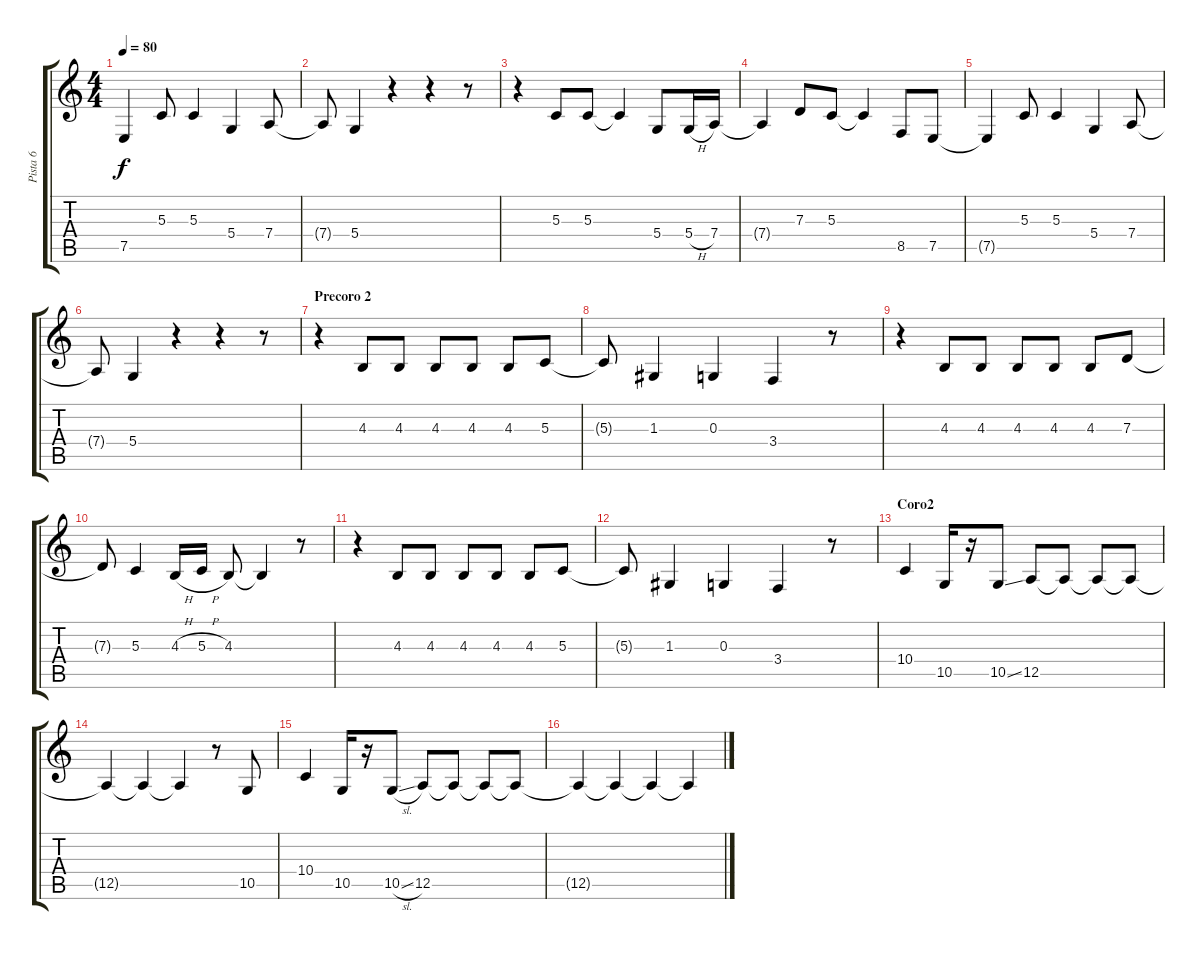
\track ("Pista 6" "Pista 6") {instrument pad1newage}
\staff {score tabs}
\tuning (E4 B3 G3 D3 A2 E2) {hide}
\ts (4 4)
\tempo 80
\clef g2
\ks c
7.5{t}.4{dy f} 5.3.8 5.3.4 5.4.4 7.4.8 |
7.4{t}.8 5.4.4 r.4 r.4 r.8 |
r.4 5.3.8 5.3.8 5.3{t}.4 5.4.8 5.4{h}.16 7.4.16 |
7.4{t}.4 7.3.8 5.3.8 5.3{t}.4 8.5.8 7.5.8 |
7.5{t}.4 5.3.8 5.3.4 5.4.4 7.4.8 |
7.4{t}.8 5.4.4 r.4 r.4 r.8 |
\section ("" "Precoro 2")
r.4 4.3.8 4.3.8 4.3.8 4.3.8 4.3.8 5.3.8 |
5.3{t}.8 1.3.4 0.3.4 3.4.4 r.8 |
r.4 4.3.8 4.3.8 4.3.8 4.3.8 4.3.8 7.3.8 |
7.3{t}.8 5.3.4 4.3{h}.16 5.3{h}.16 4.3.8 4.3{t}.4 r.8 |
r.4 4.3.8 4.3.8 4.3.8 4.3.8 4.3.8 5.3.8 |
5.3{t}.8 1.3.4 0.3.4 3.4.4 r.8 |
\section ("" "Coro2")
10.4.4 10.5.16 r.16 10.5{ss}.8 12.5.8 12.5{t}.8 12.5{t}.8 12.5{t}.8 |
12.5{t}.4 12.5{t}.4 12.5{t}.4 r.8 10.5.8 |
10.4.4 10.5.16 r.16 10.5{sl}.8 12.5.8 12.5{t}.8 12.5{t}.8 12.5{t}.8 |
12.5{t}.4 12.5{t}.4 12.5{t}.4 12.5{t}.4
